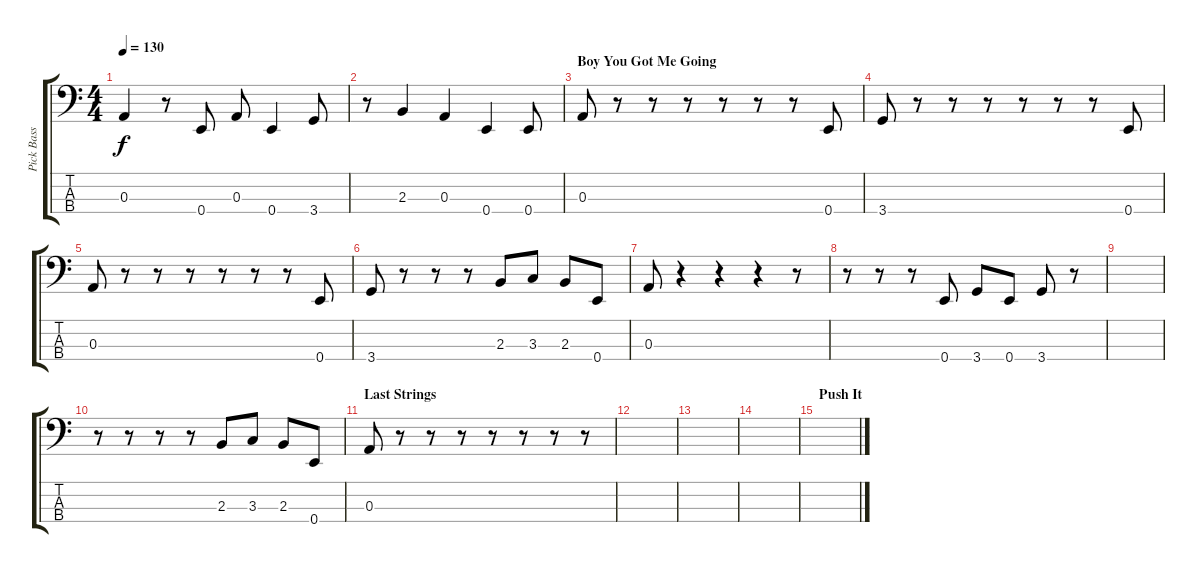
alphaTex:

\track ("Pick Bass" "Pick Bass") {instrument electricbasspick}
\staff {score tabs}
\tuning (G2 D2 A1 E1) {hide}
\ts (4 4)
\tempo 130
\clef f4
\ks c
0.3.4{dy f} r.8 0.4.8 0.3.8 0.4.4 3.4.8 |
r.8 2.3.4 0.3.4 0.4.4 0.4.8 |
\section ("" "Boy You Got Me Going")
0.3.8 r.8 r.8 r.8 r.8 r.8 r.8 0.4.8 |
3.4.8 r.8 r.8 r.8 r.8 r.8 r.8 0.4.8 |
0.3.8 r.8 r.8 r.8 r.8 r.8 r.8 0.4.8 |
3.4.8 r.8 r.8 r.8 2.3.8 3.3.8 2.3.8 0.4.8 |
0.3.8 r.4 r.4 r.4 r.8 |
r.8 r.8 r.8 0.4.8 3.4.8 0.4.8 3.4.8 r.8 |
|
r.8 r.8 r.8 r.8 2.3.8 3.3.8 2.3.8 0.4.8 |
\section ("" "Last Strings")
0.3.8 r.8 r.8 r.8 r.8 r.8 r.8 r.8 |
|
|
|
\section ("" "Push It")
